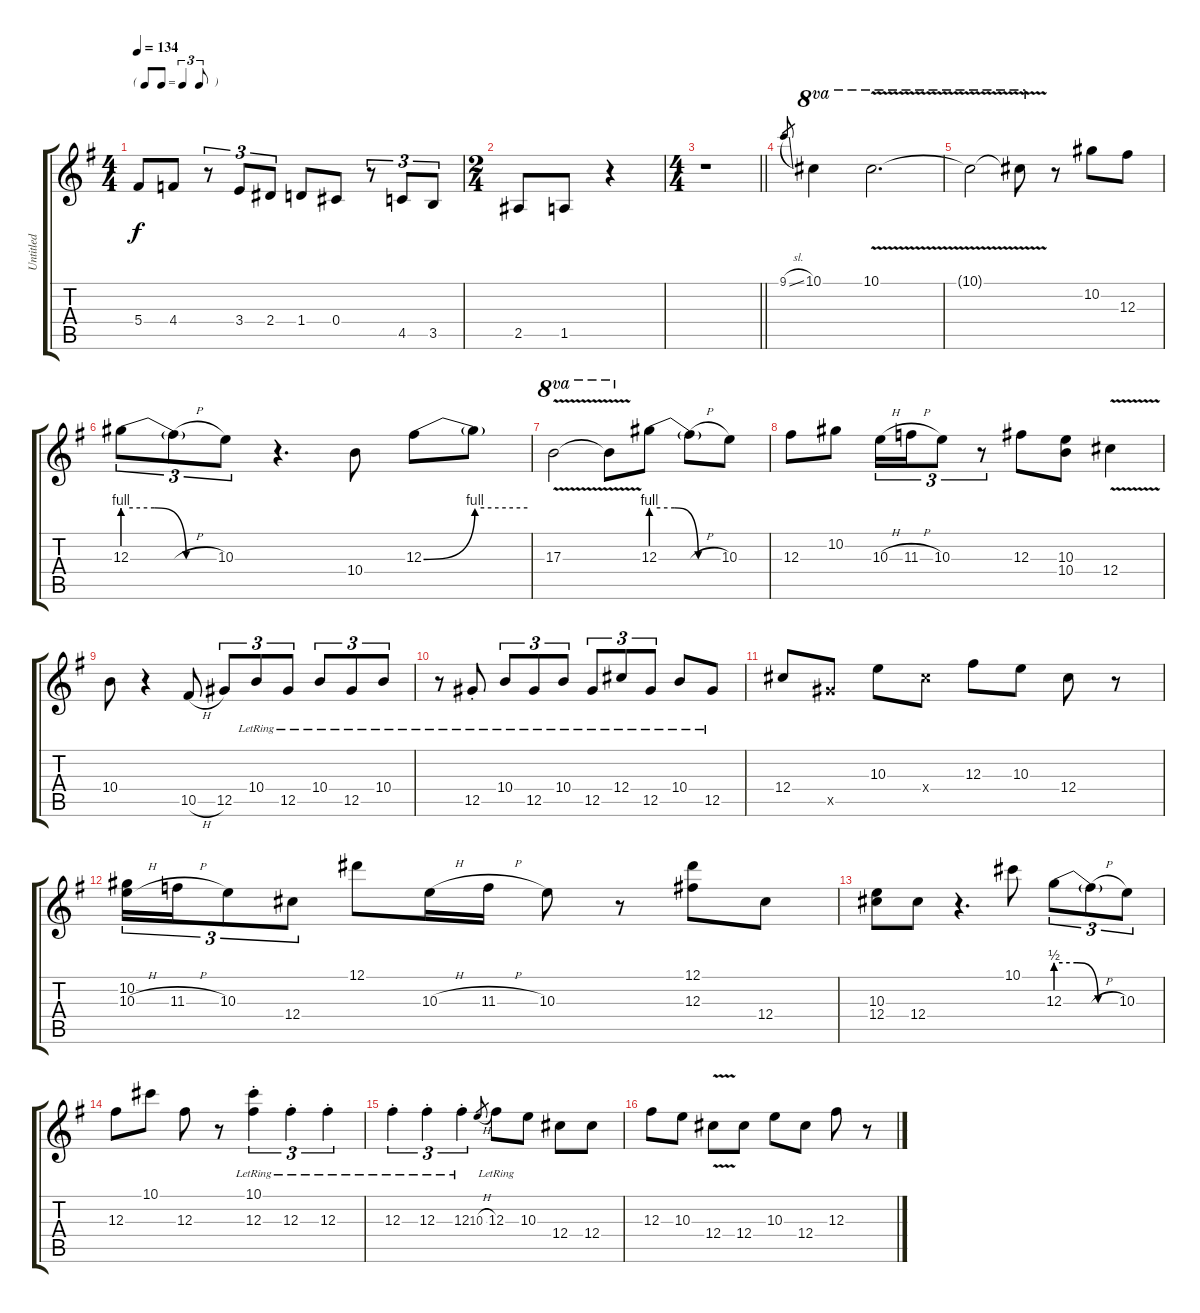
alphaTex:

\track ("Untitled" "Untitled") {instrument distortionguitar}
\staff {score tabs}
\tuning (Eb4 Bb3 Gb3 Db3 Ab2 Eb2) {hide}
\ts (4 4)
\tf triplet8th
\tempo 134
\clef g2
\ks g
5.4.8{dy f} 4.4.8 r.8{tu (3 2)} 3.4.8{tu (3 2)} 2.4.8{tu (3 2)} 1.4.8 0.4.8 r.8{tu (3 2)} 4.5.8{tu (3 2)} 3.5.8{tu (3 2)} |
\ts (2 4)
2.5.8 1.5.8 r.4 |
\ts (4 4)
\barLineRight lightlight
r.1 |
9.1{sl}.8{gr} 10.1.4{ot 8va} 10.1{v}.2{d ot 8va} |
10.1{v t}.2{ot 8va} 10.1{v t}.8{ot 8va} r.8 10.2.8 12.3.8 |
12.3{be (custom 0 4 20 4 40 0 60 0)}.8{tu (3 2)} 12.3{h t}.8{tu (3 2)} 10.3.8{tu (3 2)} r.4{d} 10.4.8 12.3{be (bend 0 0 60 4)}.8 12.3{be (hold 0 4 60 4) t}.8 |
17.3{v}.2{ot 8va} 17.3{v t}.8{ot 8va} 12.3{be (custom 0 4 20 4 40 0 60 0)}.8 12.3{h t}.8 10.3.8 |
12.3.8 10.2.8 10.3{h}.16{tu (3 2)} 11.3{h}.16{tu (3 2)} 10.3.8{tu (3 2)} r.8{tu (3 2)} 12.3.8 (10.3 10.4).8 12.4{v}.4 |
10.4.8 r.4 10.5{h}.8 12.5.8{tu (3 2)} 10.4{lr}.8{tu (3 2)} 12.5{lr}.8{tu (3 2)} 10.4{lr}.8{tu (3 2)} 12.5{lr}.8{tu (3 2)} 10.4{lr}.8{tu (3 2)} |
r.8 12.5{st lr}.8 10.4{lr}.8{tu (3 2)} 12.5{lr}.8{tu (3 2)} 10.4{lr}.8{tu (3 2)} 12.5{lr}.8{tu (3 2)} 12.4{lr}.8{tu (3 2)} 12.5{lr}.8{tu (3 2)} 10.4{lr}.8 12.5{lr}.8 |
12.4.8 12.5{x}.8 10.3.8 12.4{x}.8 12.3.8 10.3.8 12.4.8 r.8 |
(10.2 10.3{h}).16{tu (3 2)} 11.3{h}.16{tu (3 2)} 10.3.8{tu (3 2)} 12.4.8{tu (3 2)} 12.1.8 10.3{h}.16 11.3{h}.16 10.3.8 r.8 (12.1 12.3).8 12.4.8 |
(10.3 12.4).8 12.4.8 r.4{d} 10.1.8 12.3{be (custom 0 2 20 2 40 0 60 0)}.8{tu (3 2)} 12.3{h t}.8{tu (3 2)} 10.3.8{tu (3 2)} |
12.3.8 10.1.8 12.3.8 r.8 (10.1{st lr} 12.3{st lr}).4{tu (3 2)} 12.3{st lr}.4{tu (3 2)} 12.3{st lr}.4{tu (3 2)} |
12.3{st lr}.4{tu (3 2)} 12.3{st lr}.4{tu (3 2)} 12.3{st lr}.4{tu (3 2)} 10.3{h}.8{gr} 12.3{lr}.8 10.3.8 12.4.8 12.4.8 |
12.3.8 10.3.8 12.4{v}.8 12.4.8 10.3.8 12.4.8 12.3.8 r.8
